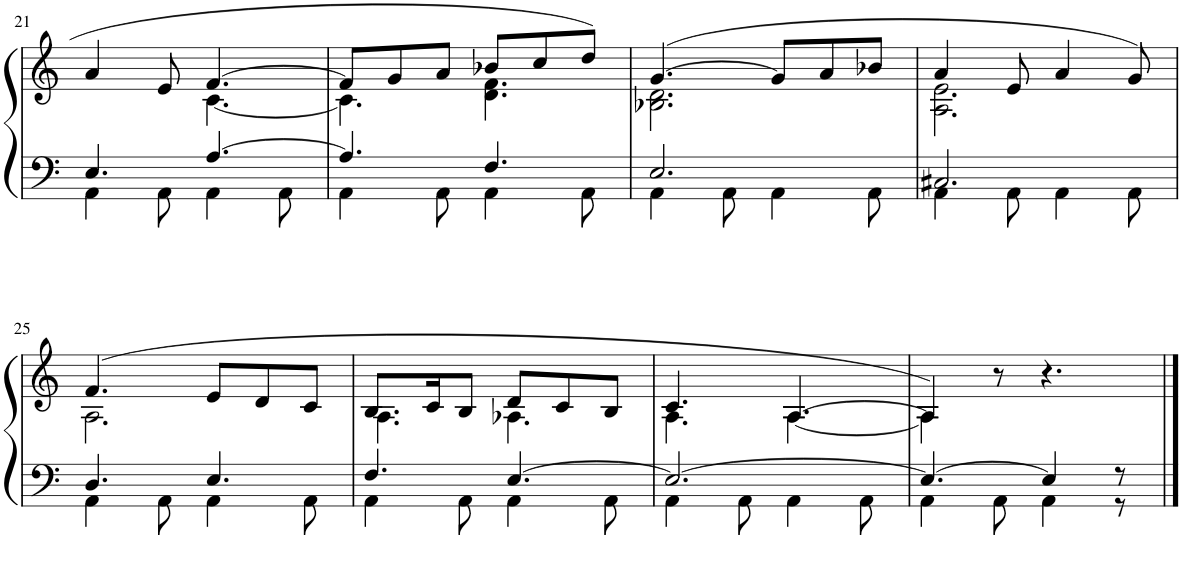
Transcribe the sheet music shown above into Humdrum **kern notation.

**kern	**kern
*part1	*part1
*staff2	*staff1
*I"Piano	*
*I'Pno.	*
!!LO:PB:g=z
*clefF4	*clefG2
*k[]	*k[]
*M6/8	*M6/8
=21	=21
*^	*^
4.E/	4AA\	4a/	4.ryy
.	8AA\	8e/	.
[4.A/	4AA\	[4.f/	[4.c\
.	8AA\	.	.
=22	=22	=22	=22
4.A/]	4AA\	8f/L]	4.c\]
.	.	8g/	.
.	8AA\	8a/J	.
4.F/	4AA\	8b-X/L	4.d\ 4.f\
.	.	8cc/	.
.	8AA\	8dd/J	.
=23	=23	=23	=23
2.E/	4AA\	([4.g/	2.B-X\ 2.d\
.	8AA\	.	.
.	4AA\	8g/L]	.
.	.	8a/	.
.	8AA\	8b-X/J	.
=24	=24	=24	=24
2.C#X/	4AA\	4a/	2.A\ 2.e\
.	8AA\	8e/	.
.	4AA\	4a/	.
.	8AA\	8g/)	.
!!LO:LB:g=z	!!
=25	=25	=25	=25
4.D/	4AA\	(4.f/	2.A\
.	8AA\	.	.
4.E/	4AA\	8e/L	.
.	.	8d/	.
.	8AA\	8c/J	.
=26	=26	=26	=26
4.F/	4AA\	8.B/L	4.A\
.	.	16c/K	.
.	8AA\	8B/J	.
[4.E/	4AA\	8d/L	4.A-X\
.	.	8c/	.
.	8AA\	8B/J	.
=27	=27	=27	=27
2.E/_	4AA\	4.c/	4.A\
.	8AA\	.	.
.	4AA\	[>4.A/	[4.A\
.	8AA\	.	.
=28	=28	=28	=28
4.E/_	4AA\	4A/])	4A\]
.	8AA\	8r	2ryy
4E/]	4AA\	4.r	.
8r	8r	.	.
*v	*v	*	*
*	*v	*v
==	==
*-	*-
